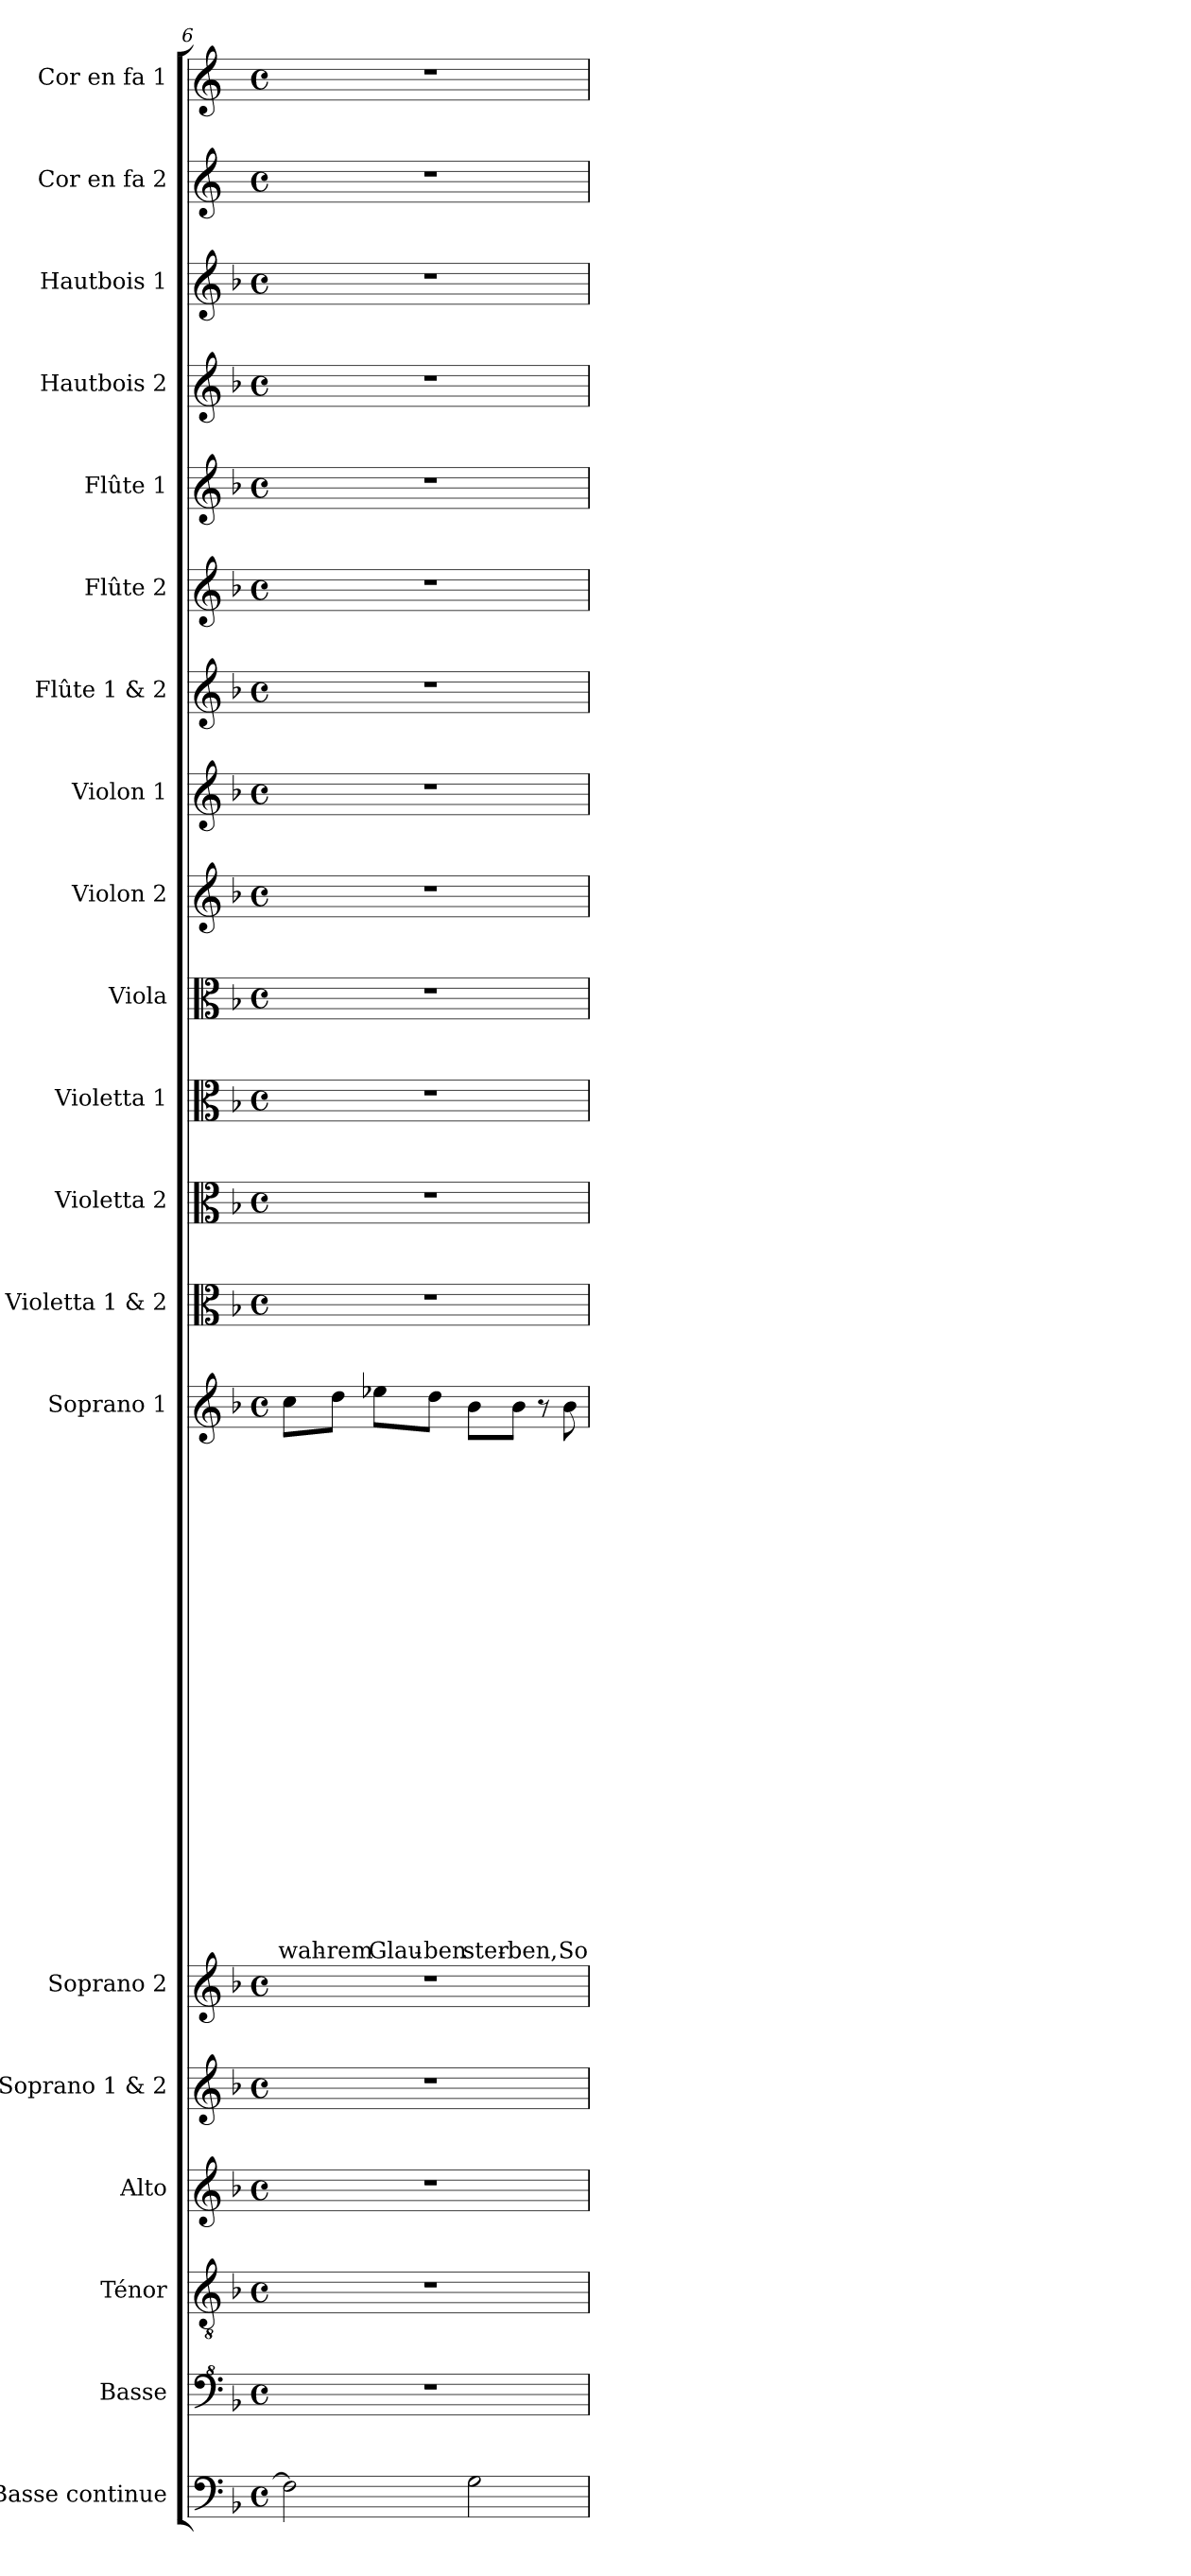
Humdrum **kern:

**kern	**kern	**kern	**kern	**kern	**kern	**kern	**text	**text	**text	**text	**text	**text	**text	**text	**text	**text	**text	**text	**text	**text	**text	**text	**text	**text	**text	**text	**text	**text	**text	**kern	**kern	**kern	**kern	**kern	**kern	**kern	**kern	**kern	**kern	**kern	**kern	**kern
*part20	*part19	*part18	*part17	*part16	*part15	*part14	*part14	*part14	*part14	*part14	*part14	*part14	*part14	*part14	*part14	*part14	*part14	*part14	*part14	*part14	*part14	*part14	*part14	*part14	*part14	*part14	*part14	*part14	*part14	*part13	*part12	*part11	*part10	*part9	*part8	*part7	*part6	*part5	*part4	*part3	*part2	*part1
*staff20	*staff19	*staff18	*staff17	*staff16	*staff15	*staff14	*staff14	*staff14	*staff14	*staff14	*staff14	*staff14	*staff14	*staff14	*staff14	*staff14	*staff14	*staff14	*staff14	*staff14	*staff14	*staff14	*staff14	*staff14	*staff14	*staff14	*staff14	*staff14	*staff14	*staff13	*staff12	*staff11	*staff10	*staff9	*staff8	*staff7	*staff6	*staff5	*staff4	*staff3	*staff2	*staff1
*I"Basse continue	*I"Basse	*I"Ténor	*I"Alto	*I"Soprano 1 & 2	*I"Soprano 2	*I"Soprano 1	*	*	*	*	*	*	*	*	*	*	*	*	*	*	*	*	*	*	*	*	*	*	*	*I"Violetta 1 & 2	*I"Violetta 2	*I"Violetta 1	*I"Viola	*I"Violon 2	*I"Violon 1	*I"Flûte 1 & 2	*I"Flûte 2	*I"Flûte 1	*I"Hautbois 2	*I"Hautbois 1	*I"Cor en fa 2	*I"Cor en fa 1
*I'BC	*I'Bas	*I'T	*I'A	*	*I'S 2	*I'S 1	*	*	*	*	*	*	*	*	*	*	*	*	*	*	*	*	*	*	*	*	*	*	*	*	*I'Vta 2	*I'Vta 1	*I'Vla	*I'Vln 2	*I'Vln 1	*	*I'Fl 2	*I'Fl 1	*I'Hb 2	*I'Hb 1	*I'Cor 2	*I'Cor 1
!!LO:LB:g=z
*clefF4	*clefF^4	*clefGv2	*clefG2	*clefG2	*clefG2	*clefG2	*	*	*	*	*	*	*	*	*	*	*	*	*	*	*	*	*	*	*	*	*	*	*	*clefC3	*clefC3	*clefC3	*clefC3	*clefG2	*clefG2	*clefG2	*clefG2	*clefG2	*clefG2	*clefG2	*clefG2	*clefG2
*ITrd7c12	*	*	*	*	*	*	*	*	*	*	*	*	*	*	*	*	*	*	*	*	*	*	*	*	*	*	*	*	*	*	*	*	*	*	*	*	*	*	*	*	*ITrd4c7	*ITrd4c7
*k[b-]	*k[b-]	*k[b-]	*k[b-]	*k[b-]	*k[b-]	*k[b-]	*	*	*	*	*	*	*	*	*	*	*	*	*	*	*	*	*	*	*	*	*	*	*	*k[b-]	*k[b-]	*k[b-]	*k[b-]	*k[b-]	*k[b-]	*k[b-]	*k[b-]	*k[b-]	*k[b-]	*k[b-]	*k[b-]	*k[b-]
*F:	*F:	*F:	*F:	*F:	*F:	*F:	*	*	*	*	*	*	*	*	*	*	*	*	*	*	*	*	*	*	*	*	*	*	*	*F:	*F:	*F:	*F:	*F:	*F:	*F:	*F:	*F:	*F:	*F:	*F:	*F:
*M4/4	*M4/4	*M4/4	*M4/4	*M4/4	*M4/4	*M4/4	*	*	*	*	*	*	*	*	*	*	*	*	*	*	*	*	*	*	*	*	*	*	*	*M4/4	*M4/4	*M4/4	*M4/4	*M4/4	*M4/4	*M4/4	*M4/4	*M4/4	*M4/4	*M4/4	*M4/4	*M4/4
*met(c)	*met(c)	*met(c)	*met(c)	*met(c)	*met(c)	*met(c)	*	*	*	*	*	*	*	*	*	*	*	*	*	*	*	*	*	*	*	*	*	*	*	*met(c)	*met(c)	*met(c)	*met(c)	*met(c)	*met(c)	*met(c)	*met(c)	*met(c)	*met(c)	*met(c)	*met(c)	*met(c)
=6	=6	=6	=6	=6	=6	=6	=6	=6	=6	=6	=6	=6	=6	=6	=6	=6	=6	=6	=6	=6	=6	=6	=6	=6	=6	=6	=6	=6	=6	=6	=6	=6	=6	=6	=6	=6	=6	=6	=6	=6	=6	=6
!	!	!	!	!	!	!	!	!	!	!	!	!	!	!	!	!	!	!	!	!	!	!	!	!	!	!	!	!	!LO:LY:b	!	!	!	!	!	!	!	!	!	!	!	!	!
2FF#\]	1r	1r	1r	1r	1r	8cc\L	.	.	.	.	.	.	.	.	.	.	.	.	.	.	.	.	.	.	.	.	.	.	wah-	1r	1r	1r	1r	1r	1r	1r	1r	1r	1r	1r	1r	1r
!	!	!	!	!	!	!	!	!	!	!	!	!	!	!	!	!	!	!	!	!	!	!	!	!	!	!	!	!	!LO:LY:b	!	!	!	!	!	!	!	!	!	!	!	!	!
.	.	.	.	.	.	8dd\J	.	.	.	.	.	.	.	.	.	.	.	.	.	.	.	.	.	.	.	.	.	.	-rem	.	.	.	.	.	.	.	.	.	.	.	.	.
!	!	!	!	!	!	!	!	!	!	!	!	!	!	!	!	!	!	!	!	!	!	!	!	!	!	!	!	!	!LO:LY:b	!	!	!	!	!	!	!	!	!	!	!	!	!
.	.	.	.	.	.	8ee-X\L	.	.	.	.	.	.	.	.	.	.	.	.	.	.	.	.	.	.	.	.	.	.	Glau-	.	.	.	.	.	.	.	.	.	.	.	.	.
!	!	!	!	!	!	!	!	!	!	!	!	!	!	!	!	!	!	!	!	!	!	!	!	!	!	!	!	!	!LO:LY:b	!	!	!	!	!	!	!	!	!	!	!	!	!
.	.	.	.	.	.	8dd\J	.	.	.	.	.	.	.	.	.	.	.	.	.	.	.	.	.	.	.	.	.	.	-ben	.	.	.	.	.	.	.	.	.	.	.	.	.
!	!	!	!	!	!	!	!	!	!	!	!	!	!	!	!	!	!	!	!	!	!	!	!	!	!	!	!	!	!LO:LY:b	!	!	!	!	!	!	!	!	!	!	!	!	!
2GG\	.	.	.	.	.	8b-\L	.	.	.	.	.	.	.	.	.	.	.	.	.	.	.	.	.	.	.	.	.	.	ster-	.	.	.	.	.	.	.	.	.	.	.	.	.
!	!	!	!	!	!	!	!	!	!	!	!	!	!	!	!	!	!	!	!	!	!	!	!	!	!	!	!	!	!LO:LY:b	!	!	!	!	!	!	!	!	!	!	!	!	!
.	.	.	.	.	.	8b-\J	.	.	.	.	.	.	.	.	.	.	.	.	.	.	.	.	.	.	.	.	.	.	-ben,	.	.	.	.	.	.	.	.	.	.	.	.	.
.	.	.	.	.	.	8r	.	.	.	.	.	.	.	.	.	.	.	.	.	.	.	.	.	.	.	.	.	.	.	.	.	.	.	.	.	.	.	.	.	.	.	.
!	!	!	!	!	!	!	!	!	!	!	!	!	!	!	!	!	!	!	!	!	!	!	!	!	!	!	!	!	!LO:LY:b	!	!	!	!	!	!	!	!	!	!	!	!	!
.	.	.	.	.	.	8b-\	.	.	.	.	.	.	.	.	.	.	.	.	.	.	.	.	.	.	.	.	.	.	So	.	.	.	.	.	.	.	.	.	.	.	.	.
=	=	=	=	=	=	=	=	=	=	=	=	=	=	=	=	=	=	=	=	=	=	=	=	=	=	=	=	=	=	=	=	=	=	=	=	=	=	=	=	=	=	=
*-	*-	*-	*-	*-	*-	*-	*-	*-	*-	*-	*-	*-	*-	*-	*-	*-	*-	*-	*-	*-	*-	*-	*-	*-	*-	*-	*-	*-	*-	*-	*-	*-	*-	*-	*-	*-	*-	*-	*-	*-	*-	*-
